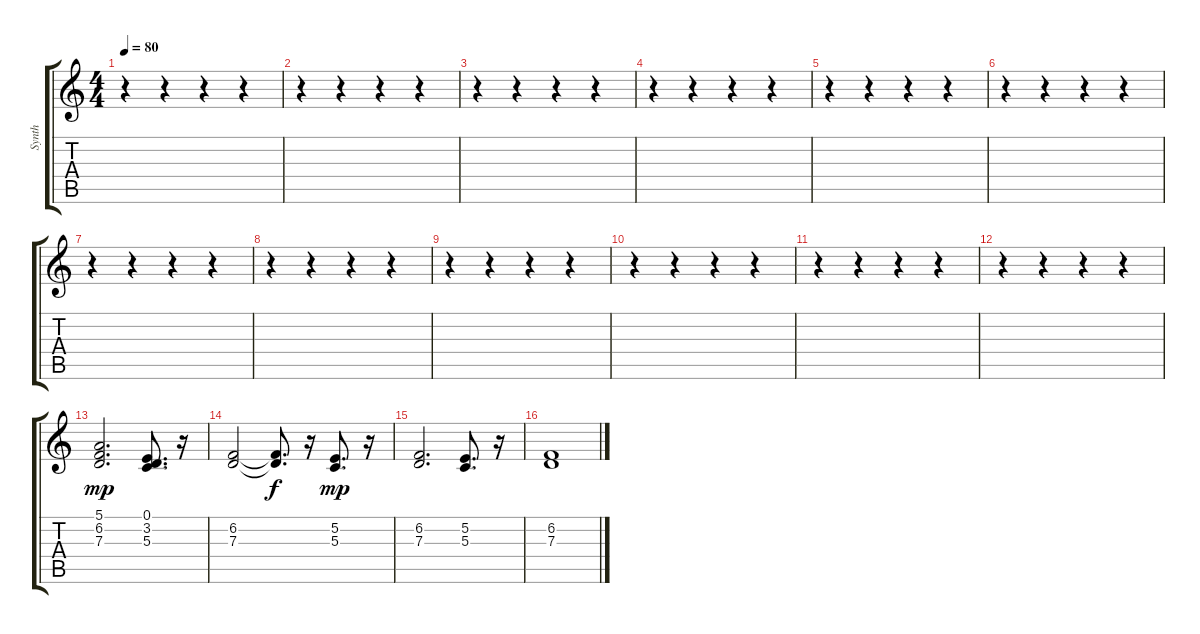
\track ("Synth   " "Synth   ") {instrument tremolostrings}
\staff {score tabs}
\tuning (E4 B3 G3 D3 A2 E2) {hide}
\ts (4 4)
\tempo 80
\clef g2
\ks c
r.4{dy f volume 0} r.4{volume 0} r.4{volume 1} r.4{volume 1} |
r.4{volume 2} r.4{volume 2} r.4{volume 3} r.4{volume 3} |
r.4{volume 4} r.4{volume 4} r.4{volume 5} r.4{volume 5} |
r.4{volume 6} r.4{volume 6} r.4{volume 7} r.4{volume 7} |
r.4{volume 8} r.4{volume 8} r.4{volume 9} r.4{volume 9} |
r.4{volume 10} r.4{volume 10} r.4{volume 11} r.4{volume 11} |
r.4{volume 12} r.4{volume 12} r.4{volume 13} r.4{volume 13} |
r.4{volume 14} r.4{volume 14} r.4{volume 15} r.4{volume 15} |
r.4{volume 16} r.4 r.4 r.4 |
r.4 r.4 r.4 r.4 |
r.4 r.4 r.4 r.4 |
r.4 r.4 r.4 r.4 |
(5.1 6.2 7.3).2{d dy mp volume 15} (0.1 3.2 5.3).8{d} r.16 |
(6.2 7.3).2 (6.2{t} 7.3{t}).8{d dy f} r.16 (5.2 5.3).8{d dy mp} r.16 |
(6.2 7.3).2{d} (5.2 5.3).8{d} r.16 |
(6.2 7.3).1
